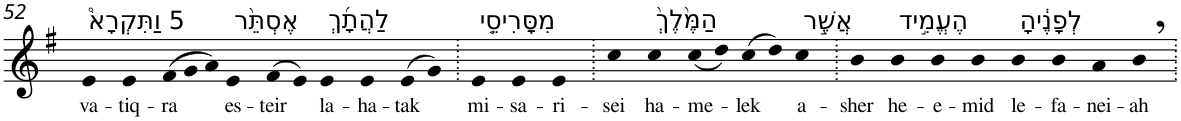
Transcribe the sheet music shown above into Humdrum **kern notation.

**kern	**text
*part1	*part1
*staff1	*staff1
*I"Piano	*
*I'Pno	*
!!LO:PB:g=z
*clefG2	*
*k[f#]	*
*G:	*
=52	=52
!LO:TX:a:t=5 וַתִּקְרָא֩	!
!	!LO:LY:b
4e	va-
!	!LO:LY:b
4e	-tiq-
*Xtuplet	*
!	!LO:LY:b
(>12f#	-ra
12g	.
12a)	.
!LO:TX:a:t=אֶסְתֵּ֨ר	!
!	!LO:LY:b
4e	es-
!	!LO:LY:b
(>8f#	-teir
8e)	.
!LO:TX:a:t=לַהֲתָ֜ךְ	!
!	!LO:LY:b
4e	la-
!	!LO:LY:b
4e	-ha-
!	!LO:LY:b
(>8e	-tak
8g)	.
=53.	=53.
!LO:TX:a:t=מִסָּרִיסֵ֤י	!
!	!LO:LY:b
4e	mi-
!	!LO:LY:b
4e	-sa-
!	!LO:LY:b
4e	-ri-
=54.	=54.
!	!LO:LY:b
4cc	-sei
!LO:TX:a:t=הַמֶּ֙לֶךְ֙	!
!	!LO:LY:b
4cc	ha-
!	!LO:LY:b
(<8cc	-me-
8dd)	.
!	!LO:LY:b
(>8cc	-lek
8dd)	.
!LO:TX:a:t=אֲשֶׁ֣ר	!
!	!LO:LY:b
4cc	a-
=55.	=55.
!	!LO:LY:b
4b	-sher
!LO:TX:a:t=הֶעֱמִ֣יד	!
!	!LO:LY:b
4b	he-
!	!LO:LY:b
4b	-e-
!	!LO:LY:b
4b	-mid
!LO:TX:a:t=לְפָנֶ֔יהָ	!
!	!LO:LY:b
4b	le-
!	!LO:LY:b
4b	-fa-
!	!LO:LY:b
4a	-nei-
!	!LO:LY:b
4b,	-ah
=.	=.
*-	*-
